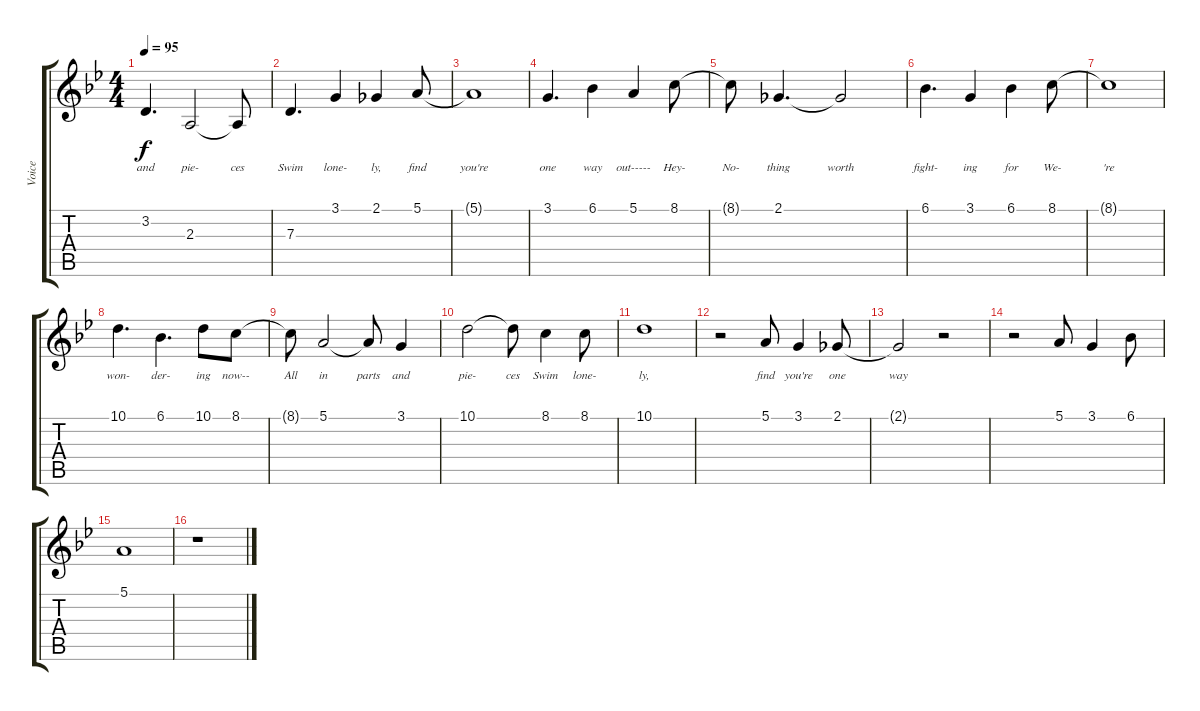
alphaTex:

\track ("Voice" "Voice") {instrument violin}
\staff {score tabs}
\tuning (E4 B3 G3 D3 A2 E2) {hide}
\ts (4 4)
\tempo 95
\clef g2
\ks gminor
3.2{t}.4{d lyrics (0 "and") lyrics (1 "") lyrics (2 "") lyrics (3 "") lyrics (4 "") dy f} 2.3.2{lyrics (0 "pie-") lyrics (1 "") lyrics (2 "") lyrics (3 "") lyrics (4 "")} 2.3{t}.8{lyrics (0 "ces") lyrics (1 "") lyrics (2 "") lyrics (3 "") lyrics (4 "")} |
7.3.4{d lyrics (0 "Swim") lyrics (1 "") lyrics (2 "") lyrics (3 "") lyrics (4 "")} 3.1.4{lyrics (0 "lone-") lyrics (1 "") lyrics (2 "") lyrics (3 "") lyrics (4 "")} 2.1.4{lyrics (0 "ly,") lyrics (1 "") lyrics (2 "") lyrics (3 "") lyrics (4 "")} 5.1.8{lyrics (0 "find") lyrics (1 "") lyrics (2 "") lyrics (3 "") lyrics (4 "")} |
5.1{t}.1{lyrics (0 "you're") lyrics (1 "") lyrics (2 "") lyrics (3 "") lyrics (4 "")} |
3.1.4{d lyrics (0 "one") lyrics (1 "") lyrics (2 "") lyrics (3 "") lyrics (4 "")} 6.1.4{lyrics (0 "way") lyrics (1 "") lyrics (2 "") lyrics (3 "") lyrics (4 "")} 5.1.4{lyrics (0 "out-----") lyrics (1 "") lyrics (2 "") lyrics (3 "") lyrics (4 "")} 8.1.8{lyrics (0 "Hey-") lyrics (1 "") lyrics (2 "") lyrics (3 "") lyrics (4 "")} |
8.1{t}.8{lyrics (0 "No-") lyrics (1 "") lyrics (2 "") lyrics (3 "") lyrics (4 "")} 2.1.4{d lyrics (0 "thing") lyrics (1 "") lyrics (2 "") lyrics (3 "") lyrics (4 "")} 2.1{t}.2{lyrics (0 "worth") lyrics (1 "") lyrics (2 "") lyrics (3 "") lyrics (4 "")} |
6.1.4{d lyrics (0 "fight-") lyrics (1 "") lyrics (2 "") lyrics (3 "") lyrics (4 "")} 3.1.4{lyrics (0 "ing") lyrics (1 "") lyrics (2 "") lyrics (3 "") lyrics (4 "")} 6.1.4{lyrics (0 "for") lyrics (1 "") lyrics (2 "") lyrics (3 "") lyrics (4 "")} 8.1.8{lyrics (0 "We-") lyrics (1 "") lyrics (2 "") lyrics (3 "") lyrics (4 "")} |
8.1{t}.1{lyrics (0 "'re") lyrics (1 "") lyrics (2 "") lyrics (3 "") lyrics (4 "")} |
10.1.4{d lyrics (0 "won-") lyrics (1 "") lyrics (2 "") lyrics (3 "") lyrics (4 "")} 6.1.4{d lyrics (0 "der-") lyrics (1 "") lyrics (2 "") lyrics (3 "") lyrics (4 "")} 10.1.8{lyrics (0 "ing") lyrics (1 "") lyrics (2 "") lyrics (3 "") lyrics (4 "")} 8.1.8{lyrics (0 "now--") lyrics (1 "") lyrics (2 "") lyrics (3 "") lyrics (4 "")} |
8.1{t}.8{lyrics (0 "All") lyrics (1 "") lyrics (2 "") lyrics (3 "") lyrics (4 "")} 5.1.2{lyrics (0 "in") lyrics (1 "") lyrics (2 "") lyrics (3 "") lyrics (4 "")} 5.1{t}.8{lyrics (0 "parts") lyrics (1 "") lyrics (2 "") lyrics (3 "") lyrics (4 "")} 3.1.4{lyrics (0 "and") lyrics (1 "") lyrics (2 "") lyrics (3 "") lyrics (4 "")} |
10.1.2{lyrics (0 "pie-") lyrics (1 "") lyrics (2 "") lyrics (3 "") lyrics (4 "")} 10.1{t}.8{lyrics (0 "ces") lyrics (1 "") lyrics (2 "") lyrics (3 "") lyrics (4 "")} 8.1.4{lyrics (0 "Swim") lyrics (1 "") lyrics (2 "") lyrics (3 "") lyrics (4 "")} 8.1.8{lyrics (0 "lone-") lyrics (1 "") lyrics (2 "") lyrics (3 "") lyrics (4 "")} |
10.1.1{lyrics (0 "ly,") lyrics (1 "") lyrics (2 "") lyrics (3 "") lyrics (4 "")} |
r.2 5.1.8{lyrics (0 "find") lyrics (1 "") lyrics (2 "") lyrics (3 "") lyrics (4 "")} 3.1.4{lyrics (0 "you're") lyrics (1 "") lyrics (2 "") lyrics (3 "") lyrics (4 "")} 2.1.8{lyrics (0 "one") lyrics (1 "") lyrics (2 "") lyrics (3 "") lyrics (4 "")} |
2.1{t}.2{lyrics (0 "way") lyrics (1 "") lyrics (2 "") lyrics (3 "") lyrics (4 "")} r.2 |
r.2 5.1.8 3.1.4 6.1.8 |
5.1.1 |
r.1
